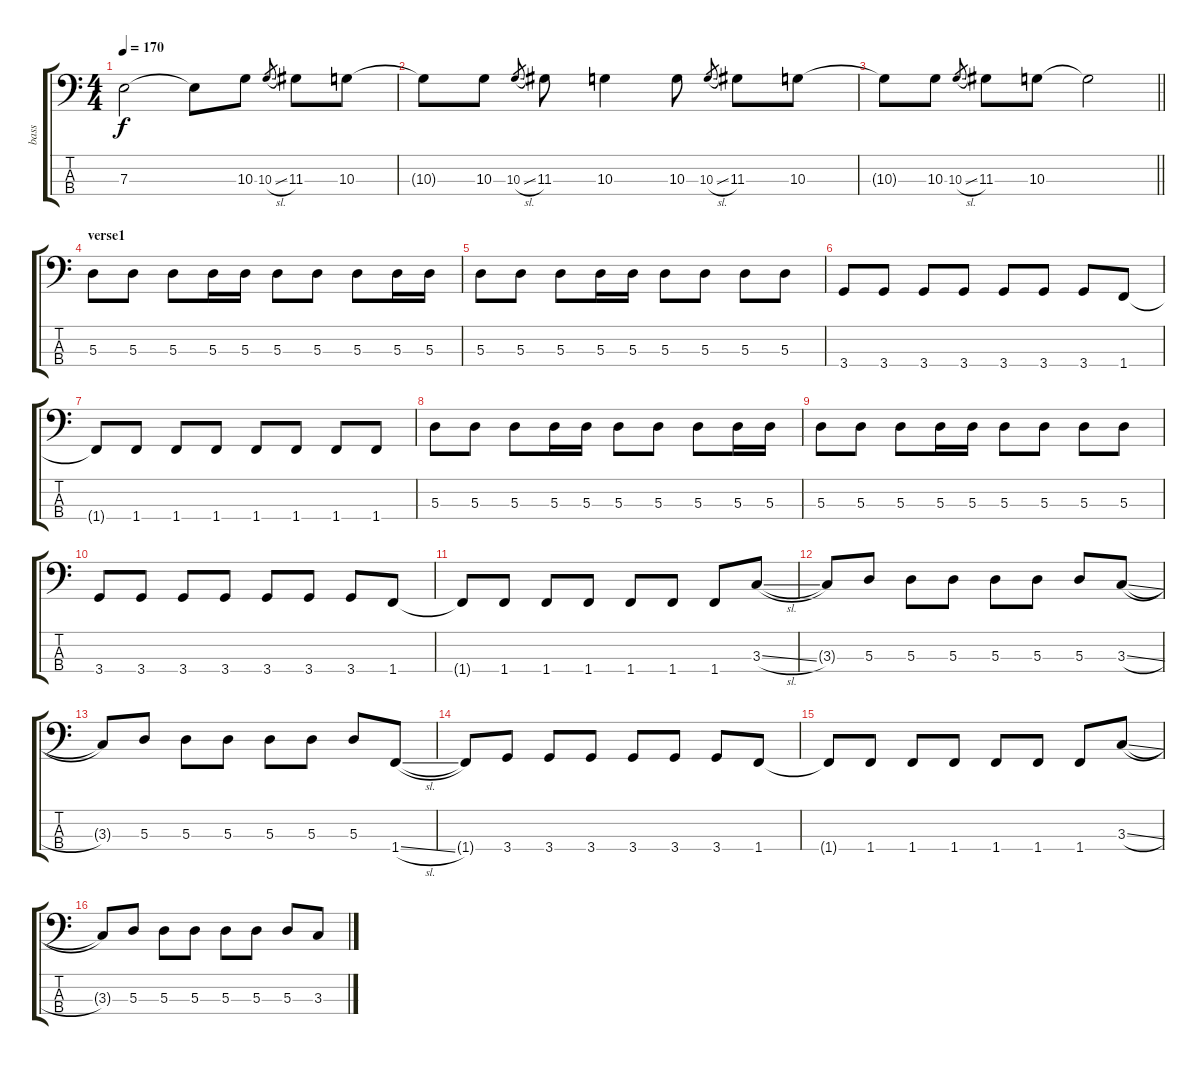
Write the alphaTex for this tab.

\track ("bass" "bass") {instrument electricbassfinger}
\staff {score tabs}
\tuning (G2 D2 A1 E1) {hide}
\ts (4 4)
\tempo 170
\clef f4
\ks c
7.3{t}.2{dy f} 7.3{t}.8 10.3.8 10.3{sl}.8{gr} 11.3.8 10.3.8 |
10.3{t}.8 10.3.8 10.3{sl}.8{gr} 11.3.8 10.3.4 10.3.8 10.3{sl}.8{gr} 11.3.8 10.3.8 |
\barLineRight lightlight
10.3{t}.8 10.3.8 10.3{sl}.8{gr} 11.3.8 10.3.8 10.3{t}.2 |
\section ("" "verse1")
5.3.8 5.3.8 5.3.8 5.3.16 5.3.16 5.3.8 5.3.8 5.3.8 5.3.16 5.3.16 |
5.3.8 5.3.8 5.3.8 5.3.16 5.3.16 5.3.8 5.3.8 5.3.8 5.3.8 |
3.4.8 3.4.8 3.4.8 3.4.8 3.4.8 3.4.8 3.4.8 1.4.8 |
1.4{t}.8 1.4.8 1.4.8 1.4.8 1.4.8 1.4.8 1.4.8 1.4.8 |
5.3.8 5.3.8 5.3.8 5.3.16 5.3.16 5.3.8 5.3.8 5.3.8 5.3.16 5.3.16 |
5.3.8 5.3.8 5.3.8 5.3.16 5.3.16 5.3.8 5.3.8 5.3.8 5.3.8 |
3.4.8 3.4.8 3.4.8 3.4.8 3.4.8 3.4.8 3.4.8 1.4.8 |
1.4{t}.8 1.4.8 1.4.8 1.4.8 1.4.8 1.4.8 1.4.8 3.3{sl}.8 |
3.3{t}.8 5.3.8 5.3.8 5.3.8 5.3.8 5.3.8 5.3.8 3.3{sl}.8 |
3.3{t}.8 5.3.8 5.3.8 5.3.8 5.3.8 5.3.8 5.3.8 1.4{sl}.8 |
1.4{t}.8 3.4.8 3.4.8 3.4.8 3.4.8 3.4.8 3.4.8 1.4.8 |
1.4{t}.8 1.4.8 1.4.8 1.4.8 1.4.8 1.4.8 1.4.8 3.3{sl}.8 |
3.3{t}.8 5.3.8 5.3.8 5.3.8 5.3.8 5.3.8 5.3.8 3.3{sl}.8
